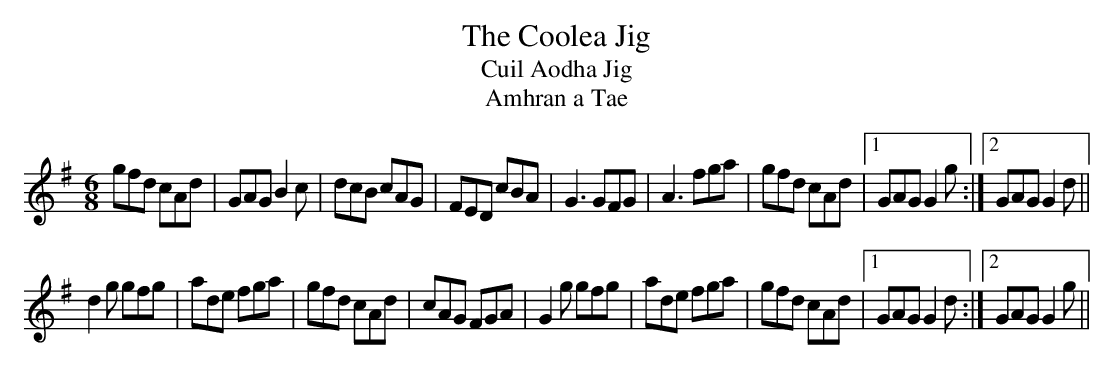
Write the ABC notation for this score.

X:1
T:Coolea Jig, The
T:Cuil Aodha Jig
T:Amhran a Tae
M:6/8
K:G
gfd cAd|GAG B2c|dcB cAG|FED cBA|G3 GFG|A3 fga|gfd cAd|1 GAG G2g:|2 GAG G2d||
d2g gfg|ade fga|gfd cAd|cAG FGA|G2g gfg|ade fga|gfd cAd|1 GAG G2d:|2 GAG G2g||
